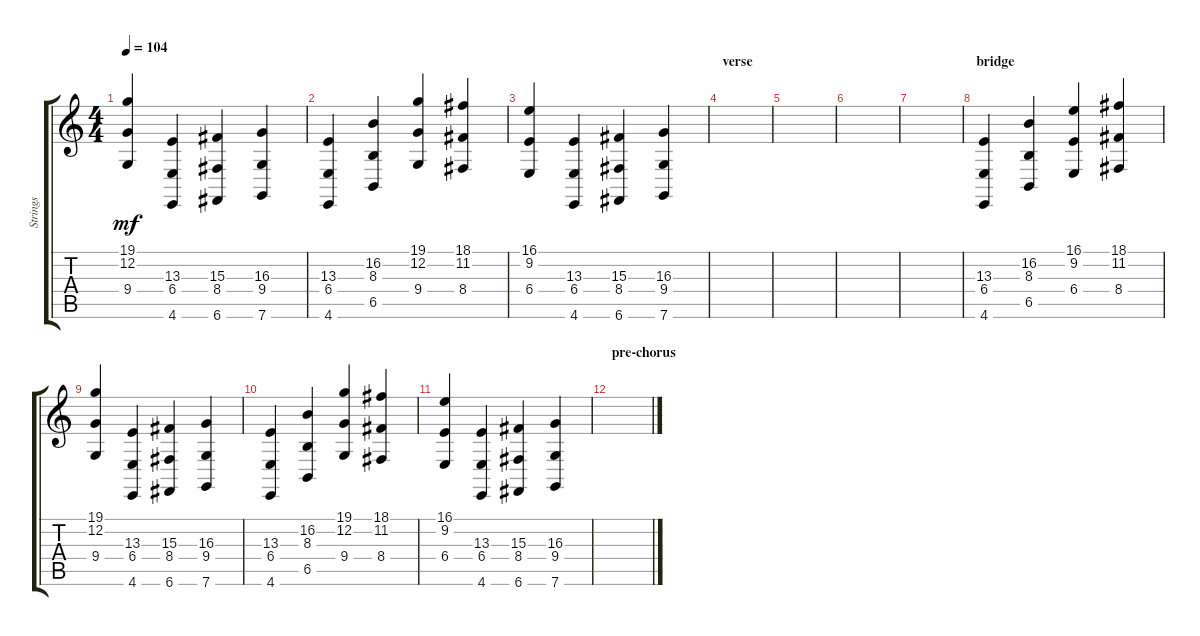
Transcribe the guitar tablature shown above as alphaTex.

\track ("Strings" "Strings") {instrument stringensemble1}
\staff {score tabs}
\tuning (C4 G3 Eb3 Bb2 F2 C2) {hide}
\ts (4 4)
\tempo 104
\clef g2
\ks c
(19.1 12.2 9.4).4{dy mf} (13.3 6.4 4.6).4 (15.3 8.4 6.6).4 (16.3 9.4 7.6).4 |
(13.3 6.4 4.6).4 (16.2 8.3 6.5).4 (19.1 12.2 9.4).4 (18.1 11.2 8.4).4 |
(16.1 9.2 6.4).4 (13.3 6.4 4.6).4 (15.3 8.4 6.6).4 (16.3 9.4 7.6).4 |
\section ("" "verse")
|
|
|
|
\section ("" "bridge")
(13.3 6.4 4.6).4 (16.2 8.3 6.5).4 (16.1 9.2 6.4).4 (18.1 11.2 8.4).4 |
(19.1 12.2 9.4).4 (13.3 6.4 4.6).4 (15.3 8.4 6.6).4 (16.3 9.4 7.6).4 |
(13.3 6.4 4.6).4 (16.2 8.3 6.5).4 (19.1 12.2 9.4).4 (18.1 11.2 8.4).4 |
(16.1 9.2 6.4).4 (13.3 6.4 4.6).4 (15.3 8.4 6.6).4 (16.3 9.4 7.6).4 |
\section ("" "pre-chorus")
